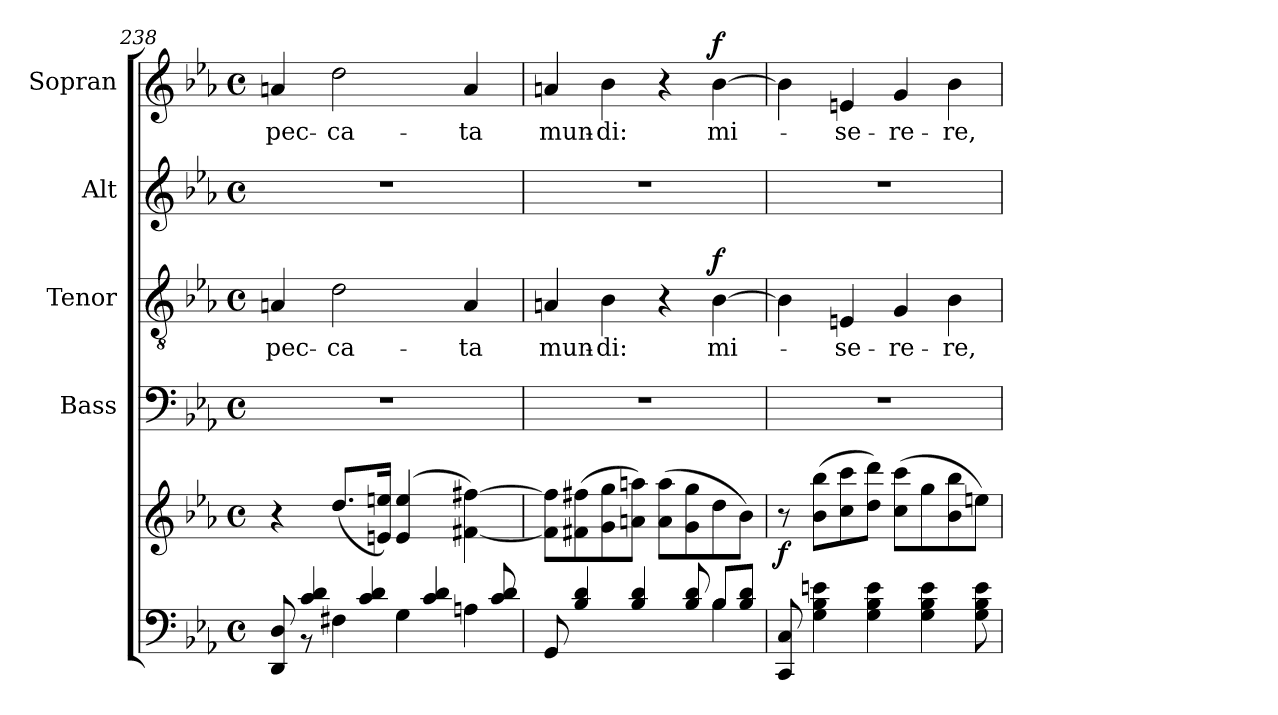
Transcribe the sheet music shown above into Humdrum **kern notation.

**kern	**kern	**dynam	**kern	**kern	**text	**dynam	**kern	**kern	**text	**dynam
*part5	*part5	*part5	*part4	*part3	*part3	*part3	*part2	*part1	*part1	*part1
*staff6	*staff5	*staff5/6	*staff4	*staff3	*staff3	*staff3	*staff2	*staff1	*staff1	*staff1
*	*	*	*I"Bass	*I"Tenor	*	*	*I"Alt	*I"Sopran	*	*
*	*	*	*I'B.	*I'T.	*	*	*I'A.	*I'S.	*	*
!!LO:LB:g=z
*clefF4	*clefG2	*	*clefF4	*clefGv2	*	*	*clefG2	*clefG2	*	*
*k[b-e-a-]	*k[b-e-a-]	*	*k[b-e-a-]	*k[b-e-a-]	*	*	*k[b-e-a-]	*k[b-e-a-]	*	*
*E-:	*E-:	*	*E-:	*E-:	*	*	*E-:	*E-:	*	*
*M4/4	*M4/4	*	*M4/4	*M4/4	*	*	*M4/4	*M4/4	*	*
*met(c)	*met(c)	*	*met(c)	*met(c)	*	*	*met(c)	*met(c)	*	*
=238	=238	=238	=238	=238	=238	=238	=238	=238	=238	=238
*^	*	*	*	*	*	*	*	*	*	*
!	!	!	!	!	!	!LO:LY:b	!	!	!	!LO:LY:b	!
8DD/ 8D/	8ryy	4r	.	1r	4An/	pec-	.	1r	4an/	pec-	.
4c/ 4d/	8r	.	.	.	.	.	.	.	.	.	.
!	!	!	!	!	!	!LO:LY:b	!	!	!	!LO:LY:b	!
.	4F#X\	(>8.dd/L	.	.	2d\	-ca-	.	.	2dd\	-ca-	.
4c/ 4d/	.	.	.	.	.	.	.	.	.	.	.
.	.	16en/ 16een/Jk)	.	.	.	.	.	.	.	.	.
.	4G\	(4e/ 4ee/	.	.	.	.	.	.	.	.	.
4c/ 4d/	.	.	.	.	.	.	.	.	.	.	.
!	!	!	!	!	!	!LO:LY:b	!	!	!	!LO:LY:b	!
.	4An\	[4f#X\ [4ff#X\)	.	.	4A/	-ta	.	.	4a/	-ta	.
8c/ 8d/	.	.	.	.	.	.	.	.	.	.	.
=239	=239	=239	=239	=239	=239	=239	=239	=239	=239	=239	=239
!	!	!	!	!	!	!LO:LY:b	!	!	!	!LO:LY:b	!
8GG/	2.ryy	8f#\] 8ff#\]L	.	1r	4An/	mun-	.	1r	4an/	mun-	.
4B-/ 4d/	.	(>8f#X\ 8ff#X\	.	.	.	.	.	.	.	.	.
!	!	!	!	!	!	!LO:LY:b	!	!	!	!LO:LY:b	!
.	.	8g\ 8gg\	.	.	4B-\	-di:	.	.	4b-\	-di:	.
4B-/ 4d/	.	8an\ 8aan\J)	.	.	.	.	.	.	.	.	.
.	.	(>8a\ 8aa\L	.	.	4r	.	.	.	4r	.	.
8B-/ 8d/	.	8g\ 8gg\	.	.	.	.	.	.	.	.	.
!	!	!	!	!	!	!LO:LY:b	!LO:DY:a	!	!	!LO:LY:b	!LO:DY:a
8B-/L	4B-\	8dd\	.	.	[4B-\	mi-	f	.	[4b-\	mi-	f
8B-/ 8d/J	.	8b-\J)	.	.	.	.	.	.	.	.	.
*v	*v	*	*	*	*	*	*	*	*	*	*
=240	=240	=240	=240	=240	=240	=240	=240	=240	=240	=240
!	!	!LO:DY:b	!	!	!	!	!	!	!	!
8CC/ 8C/	8r	f	1r	4B-\]	.	.	1r	4b-\]	.	.
4G\ 4B-\ 4en\	(>8b-\ 8bb-\L	.	.	.	.	.	.	.	.	.
!	!	!	!	!	!LO:LY:b	!	!	!	!LO:LY:b	!
.	8cc\ 8ccc\	.	.	4En/	-se-	.	.	4en/	-se-	.
4G\ 4B-\ 4e\	8dd\ 8ddd\J)	.	.	.	.	.	.	.	.	.
!	!	!	!	!	!LO:LY:b	!	!	!	!LO:LY:b	!
.	(>8cc\ 8ccc\L	.	.	4G/	-re-	.	.	4g/	-re-	.
4G\ 4B-\ 4e\	8gg\	.	.	.	.	.	.	.	.	.
!	!	!	!	!	!LO:LY:b	!	!	!	!LO:LY:b	!
.	8b-\ 8bb-\	.	.	4B-\	-re,	.	.	4b-\	-re,	.
8G\ 8B-\ 8e\	8een\J)	.	.	.	.	.	.	.	.	.
=	=	=	=	=	=	=	=	=	=	=
*-	*-	*-	*-	*-	*-	*-	*-	*-	*-	*-
